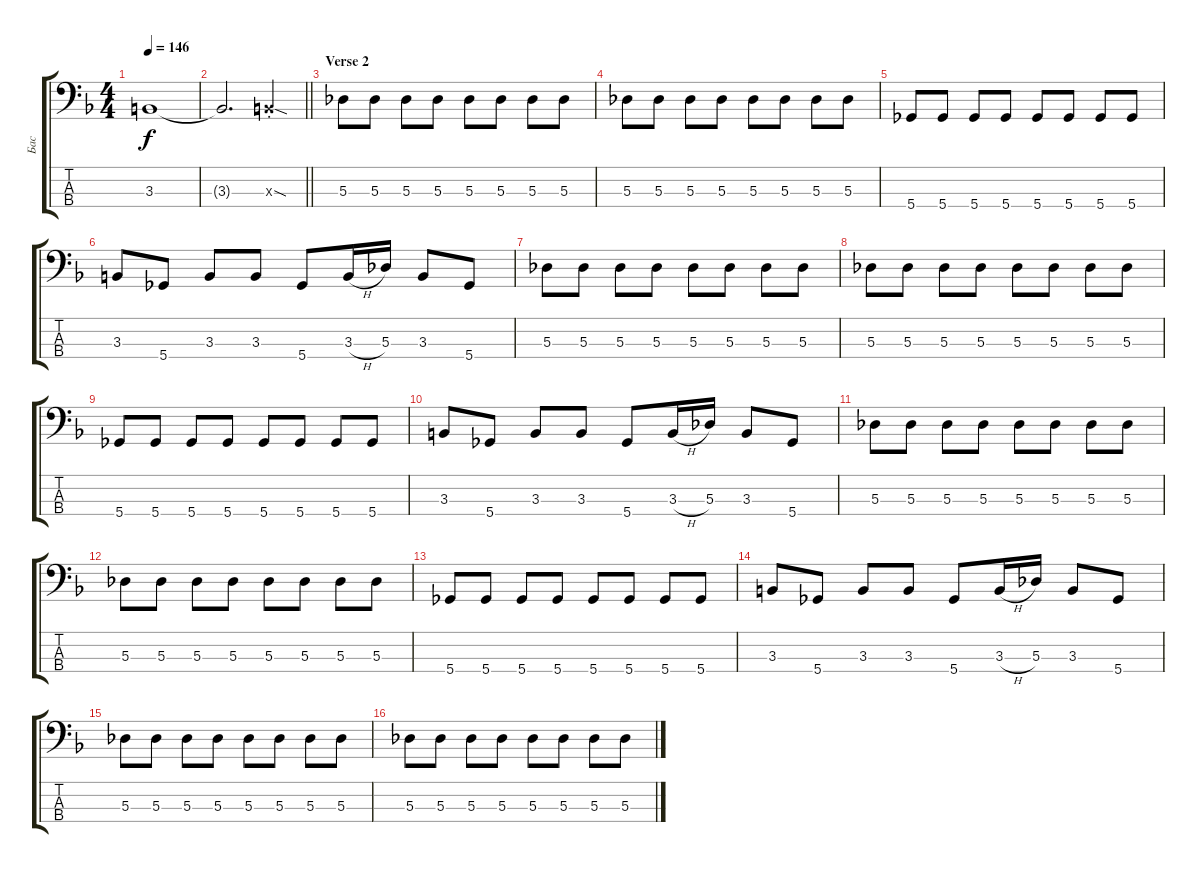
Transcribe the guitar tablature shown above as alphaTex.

\track ("Бас" "Бас") {instrument electricbassfinger}
\staff {score tabs}
\tuning (Gb2 Db2 Ab1 Db1) {hide}
\ts (4 4)
\tempo 146
\clef f4
\ks dminor
3.3.1{dy f} |
\barLineRight lightlight
3.3{t}.2{d} 3.3{sod st x}.4 |
\section ("" "Verse 2")
5.3.8 5.3.8 5.3.8 5.3.8 5.3.8 5.3.8 5.3.8 5.3.8 |
5.3.8 5.3.8 5.3.8 5.3.8 5.3.8 5.3.8 5.3.8 5.3.8 |
5.4.8 5.4.8 5.4.8 5.4.8 5.4.8 5.4.8 5.4.8 5.4.8 |
3.3.8 5.4.8 3.3.8 3.3.8 5.4.8 3.3{h}.16 5.3.16 3.3.8 5.4.8 |
5.3.8 5.3.8 5.3.8 5.3.8 5.3.8 5.3.8 5.3.8 5.3.8 |
5.3.8 5.3.8 5.3.8 5.3.8 5.3.8 5.3.8 5.3.8 5.3.8 |
5.4.8 5.4.8 5.4.8 5.4.8 5.4.8 5.4.8 5.4.8 5.4.8 |
3.3.8 5.4.8 3.3.8 3.3.8 5.4.8 3.3{h}.16 5.3.16 3.3.8 5.4.8 |
5.3.8 5.3.8 5.3.8 5.3.8 5.3.8 5.3.8 5.3.8 5.3.8 |
5.3.8 5.3.8 5.3.8 5.3.8 5.3.8 5.3.8 5.3.8 5.3.8 |
5.4.8 5.4.8 5.4.8 5.4.8 5.4.8 5.4.8 5.4.8 5.4.8 |
3.3.8 5.4.8 3.3.8 3.3.8 5.4.8 3.3{h}.16 5.3.16 3.3.8 5.4.8 |
5.3.8 5.3.8 5.3.8 5.3.8 5.3.8 5.3.8 5.3.8 5.3.8 |
5.3.8 5.3.8 5.3.8 5.3.8 5.3.8 5.3.8 5.3.8 5.3.8
